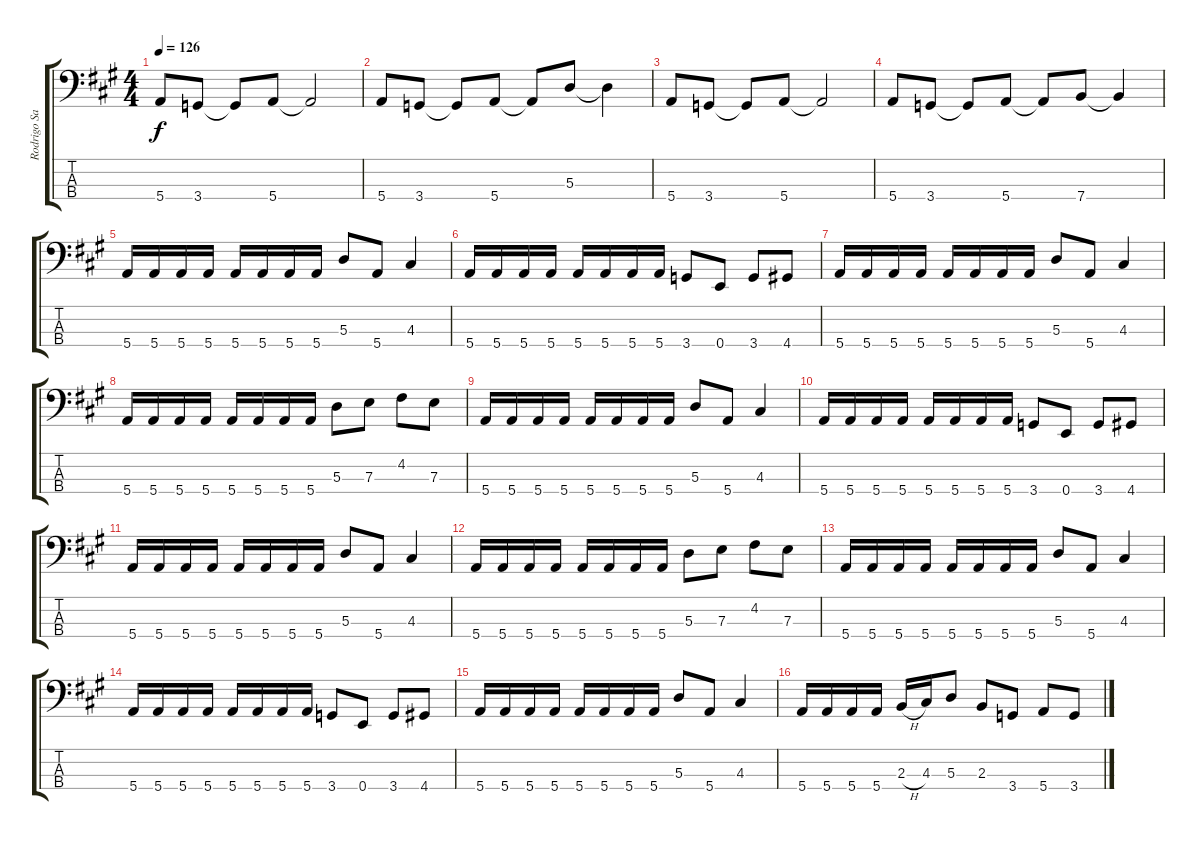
\track ("Rodrigo Santos" "Rodrigo Sa") {instrument electricbassfinger}
\staff {score tabs}
\tuning (G2 D2 A1 E1) {hide}
\ts (4 4)
\tempo 126
\clef f4
\ks a
5.4.8{dy f} 3.4.8 3.4{t}.8 5.4.8 5.4{t}.2 |
5.4.8 3.4.8 3.4{t}.8 5.4.8 5.4{t}.8 5.3.8 5.3{t}.4 |
5.4.8 3.4.8 3.4{t}.8 5.4.8 5.4{t}.2 |
5.4.8 3.4.8 3.4{t}.8 5.4.8 5.4{t}.8 7.4.8 7.4{t}.4 |
5.4.16 5.4.16 5.4.16 5.4.16 5.4.16 5.4.16 5.4.16 5.4.16 5.3.8 5.4.8 4.3.4 |
5.4.16 5.4.16 5.4.16 5.4.16 5.4.16 5.4.16 5.4.16 5.4.16 3.4.8 0.4.8 3.4.8 4.4.8 |
5.4.16 5.4.16 5.4.16 5.4.16 5.4.16 5.4.16 5.4.16 5.4.16 5.3.8 5.4.8 4.3.4 |
5.4.16 5.4.16 5.4.16 5.4.16 5.4.16 5.4.16 5.4.16 5.4.16 5.3.8 7.3.8 4.2.8 7.3.8 |
5.4.16 5.4.16 5.4.16 5.4.16 5.4.16 5.4.16 5.4.16 5.4.16 5.3.8 5.4.8 4.3.4 |
5.4.16 5.4.16 5.4.16 5.4.16 5.4.16 5.4.16 5.4.16 5.4.16 3.4.8 0.4.8 3.4.8 4.4.8 |
5.4.16 5.4.16 5.4.16 5.4.16 5.4.16 5.4.16 5.4.16 5.4.16 5.3.8 5.4.8 4.3.4 |
5.4.16 5.4.16 5.4.16 5.4.16 5.4.16 5.4.16 5.4.16 5.4.16 5.3.8 7.3.8 4.2.8 7.3.8 |
5.4.16 5.4.16 5.4.16 5.4.16 5.4.16 5.4.16 5.4.16 5.4.16 5.3.8 5.4.8 4.3.4 |
5.4.16 5.4.16 5.4.16 5.4.16 5.4.16 5.4.16 5.4.16 5.4.16 3.4.8 0.4.8 3.4.8 4.4.8 |
5.4.16 5.4.16 5.4.16 5.4.16 5.4.16 5.4.16 5.4.16 5.4.16 5.3.8 5.4.8 4.3.4 |
5.4.16 5.4.16 5.4.16 5.4.16 2.3{h}.16 4.3.16 5.3.8 2.3.8 3.4.8 5.4.8 3.4.8
